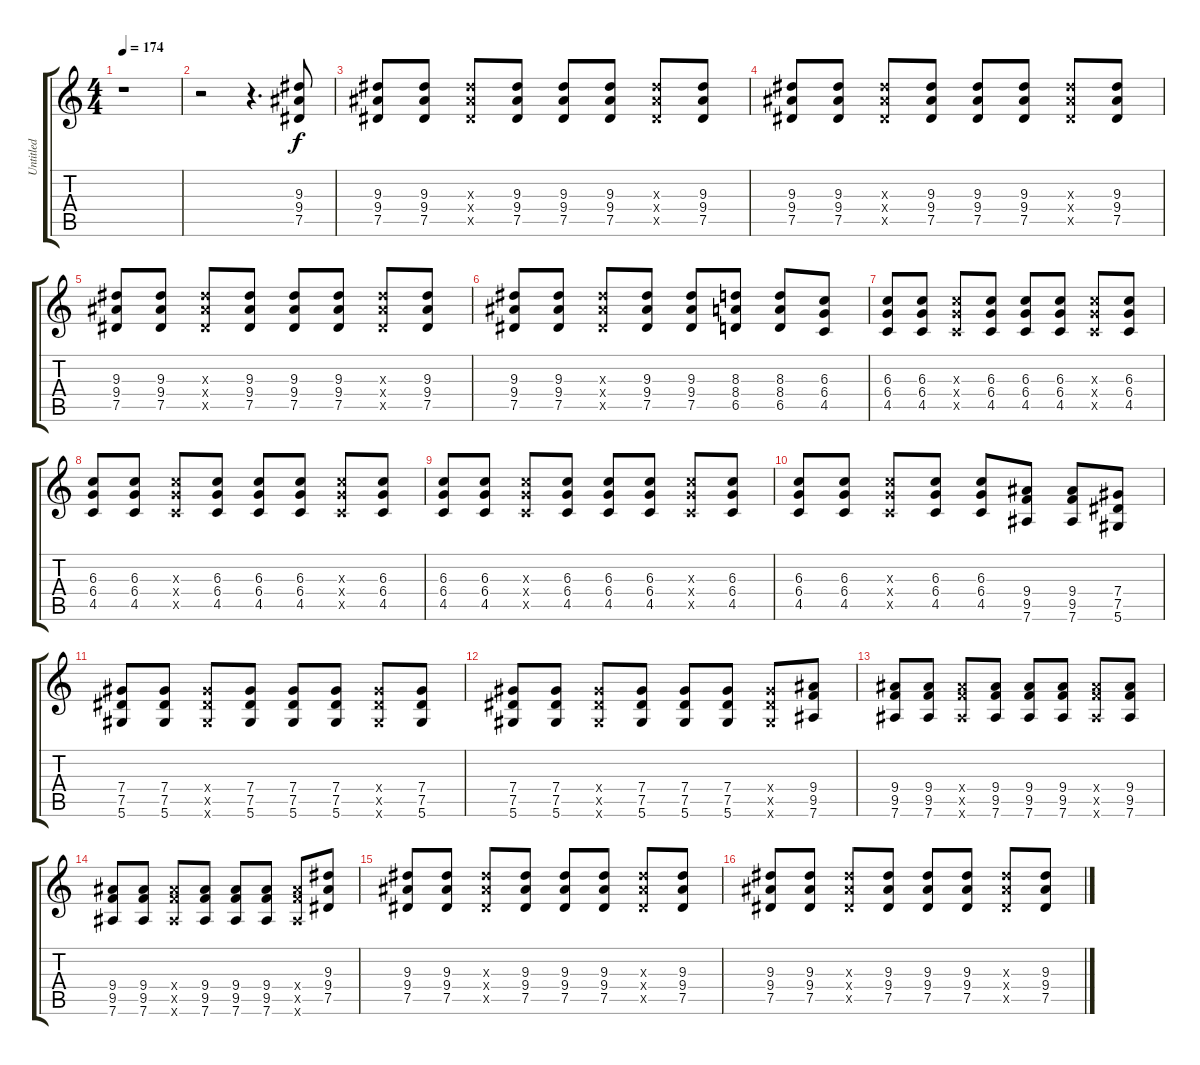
\track ("Untitled" "Untitled") {instrument overdrivenguitar}
\staff {score tabs}
\tuning (Eb4 Bb3 Gb3 Db3 Ab2 Eb2) {hide}
\ts (4 4)
\tempo 174
\clef g2
\ks c
r.1{dy f instrument overdrivenguitar} |
r.2 r.4{d} (9.3 9.4 7.5).8 |
(9.3 9.4 7.5).8 (9.3 9.4 7.5).8 (9.3{x} 9.4{x} 7.5{x}).8 (9.3 9.4 7.5).8 (9.3 9.4 7.5).8 (9.3 9.4 7.5).8 (9.3{x} 9.4{x} 7.5{x}).8 (9.3 9.4 7.5).8 |
(9.3 9.4 7.5).8 (9.3 9.4 7.5).8 (9.3{x} 9.4{x} 7.5{x}).8 (9.3 9.4 7.5).8 (9.3 9.4 7.5).8 (9.3 9.4 7.5).8 (9.3{x} 9.4{x} 7.5{x}).8 (9.3 9.4 7.5).8 |
(9.3 9.4 7.5).8 (9.3 9.4 7.5).8 (9.3{x} 9.4{x} 7.5{x}).8 (9.3 9.4 7.5).8 (9.3 9.4 7.5).8 (9.3 9.4 7.5).8 (9.3{x} 9.4{x} 7.5{x}).8 (9.3 9.4 7.5).8 |
(9.3 9.4 7.5).8 (9.3 9.4 7.5).8 (9.3{x} 9.4{x} 7.5{x}).8 (9.3 9.4 7.5).8 (9.3 9.4 7.5).8 (8.3 8.4 6.5).8 (8.3 8.4 6.5).8 (6.3 6.4 4.5).8 |
(6.3 6.4 4.5).8 (6.3 6.4 4.5).8 (6.3{x} 6.4{x} 4.5{x}).8 (6.3 6.4 4.5).8 (6.3 6.4 4.5).8 (6.3 6.4 4.5).8 (6.3{x} 6.4{x} 4.5{x}).8 (6.3 6.4 4.5).8 |
(6.3 6.4 4.5).8 (6.3 6.4 4.5).8 (6.3{x} 6.4{x} 4.5{x}).8 (6.3 6.4 4.5).8 (6.3 6.4 4.5).8 (6.3 6.4 4.5).8 (6.3{x} 6.4{x} 4.5{x}).8 (6.3 6.4 4.5).8 |
(6.3 6.4 4.5).8 (6.3 6.4 4.5).8 (6.3{x} 6.4{x} 4.5{x}).8 (6.3 6.4 4.5).8 (6.3 6.4 4.5).8 (6.3 6.4 4.5).8 (6.3{x} 6.4{x} 4.5{x}).8 (6.3 6.4 4.5).8 |
(6.3 6.4 4.5).8 (6.3 6.4 4.5).8 (6.3{x} 6.4{x} 4.5{x}).8 (6.3 6.4 4.5).8 (6.3 6.4 4.5).8 (9.4 9.5 7.6).8 (9.4 9.5 7.6).8 (7.4 7.5 5.6).8 |
(7.4 7.5 5.6).8 (7.4 7.5 5.6).8 (7.4{x} 7.5{x} 5.6{x}).8 (7.4 7.5 5.6).8 (7.4 7.5 5.6).8 (7.4 7.5 5.6).8 (7.4{x} 7.5{x} 5.6{x}).8 (7.4 7.5 5.6).8 |
(7.4 7.5 5.6).8 (7.4 7.5 5.6).8 (7.4{x} 7.5{x} 5.6{x}).8 (7.4 7.5 5.6).8 (7.4 7.5 5.6).8 (7.4 7.5 5.6).8 (7.4{x} 7.5{x} 5.6{x}).8 (9.4 9.5 7.6).8 |
(9.4 9.5 7.6).8 (9.4 9.5 7.6).8 (9.4{x} 9.5{x} 7.6{x}).8 (9.4 9.5 7.6).8 (9.4 9.5 7.6).8 (9.4 9.5 7.6).8 (9.4{x} 9.5{x} 7.6{x}).8 (9.4 9.5 7.6).8 |
(9.4 9.5 7.6).8 (9.4 9.5 7.6).8 (9.4{x} 9.5{x} 7.6{x}).8 (9.4 9.5 7.6).8 (9.4 9.5 7.6).8 (9.4 9.5 7.6).8 (9.4{x} 9.5{x} 7.6{x}).8 (9.3 9.4 7.5).8 |
(9.3 9.4 7.5).8 (9.3 9.4 7.5).8 (9.3{x} 9.4{x} 7.5{x}).8 (9.3 9.4 7.5).8 (9.3 9.4 7.5).8 (9.3 9.4 7.5).8 (9.3{x} 9.4{x} 7.5{x}).8 (9.3 9.4 7.5).8 |
(9.3 9.4 7.5).8 (9.3 9.4 7.5).8 (9.3{x} 9.4{x} 7.5{x}).8 (9.3 9.4 7.5).8 (9.3 9.4 7.5).8 (9.3 9.4 7.5).8 (9.3{x} 9.4{x} 7.5{x}).8 (9.3 9.4 7.5).8
